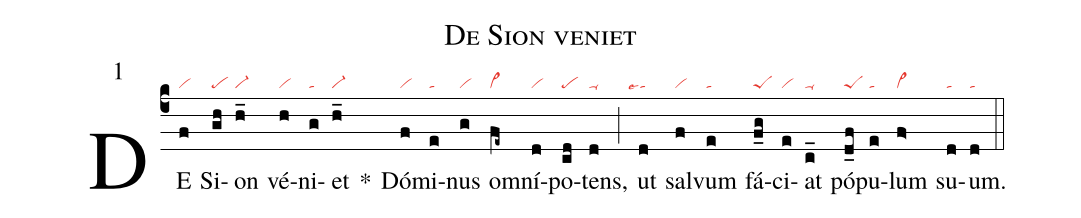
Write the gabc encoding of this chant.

name: De Sion veniet;
mode: 1;
nabc-lines: 1;
%%
(c4)
DE(f|vi) Si(gh|pe)on(h_|vi-) vé(h|vi)ni(g|ta)et(h_|vi-) *()
Dó(f|vi)mi(e|ta)nus(g|vi) om(fe~|vi>)ní(d|vi)po(cd|pe)tens,(d|ta-) (;)
ut(d|```talse4) sal(f|vi)vum(e|ta) fá(f_g|peS)ci(e|vi)at(c_|ta-) pó(d_f|peS)pu(e|ta)lum(f>|vi>) su(d|ta)um.(d|ta) (::)
